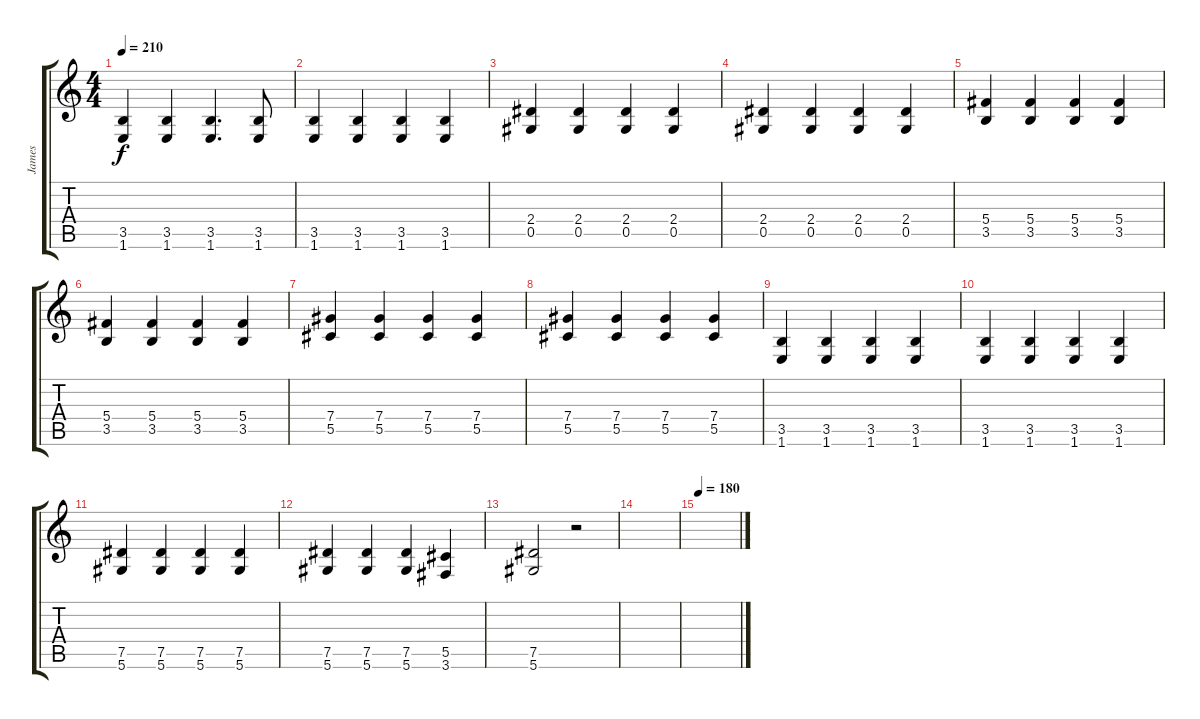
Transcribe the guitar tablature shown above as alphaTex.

\track ("James" "James") {instrument distortionguitar}
\staff {score tabs}
\tuning (Eb4 Bb3 Gb3 Db3 Ab2 Eb2) {hide}
\ts (4 4)
\tempo 210
\clef g2
\ks c
(3.5 1.6).4{dy f} (3.5 1.6).4 (3.5 1.6).4{d} (3.5 1.6).8 |
(3.5 1.6).4 (3.5 1.6).4 (3.5 1.6).4 (3.5 1.6).4 |
(2.4 0.5).4 (2.4 0.5).4 (2.4 0.5).4 (2.4 0.5).4 |
(2.4 0.5).4 (2.4 0.5).4 (2.4 0.5).4 (2.4 0.5).4 |
(5.4 3.5).4 (5.4 3.5).4 (5.4 3.5).4 (5.4 3.5).4 |
(5.4 3.5).4 (5.4 3.5).4 (5.4 3.5).4 (5.4 3.5).4 |
(7.4 5.5).4 (7.4 5.5).4 (7.4 5.5).4 (7.4 5.5).4 |
(7.4 5.5).4 (7.4 5.5).4 (7.4 5.5).4 (7.4 5.5).4 |
(3.5 1.6).4 (3.5 1.6).4 (3.5 1.6).4 (3.5 1.6).4 |
(3.5 1.6).4 (3.5 1.6).4 (3.5 1.6).4 (3.5 1.6).4 |
(7.5 5.6).4 (7.5 5.6).4 (7.5 5.6).4 (7.5 5.6).4 |
(7.5 5.6).4 (7.5 5.6).4 (7.5 5.6).4 (5.5 3.6).4 |
(7.5 5.6).2 r.2 |
|
\tempo 180
